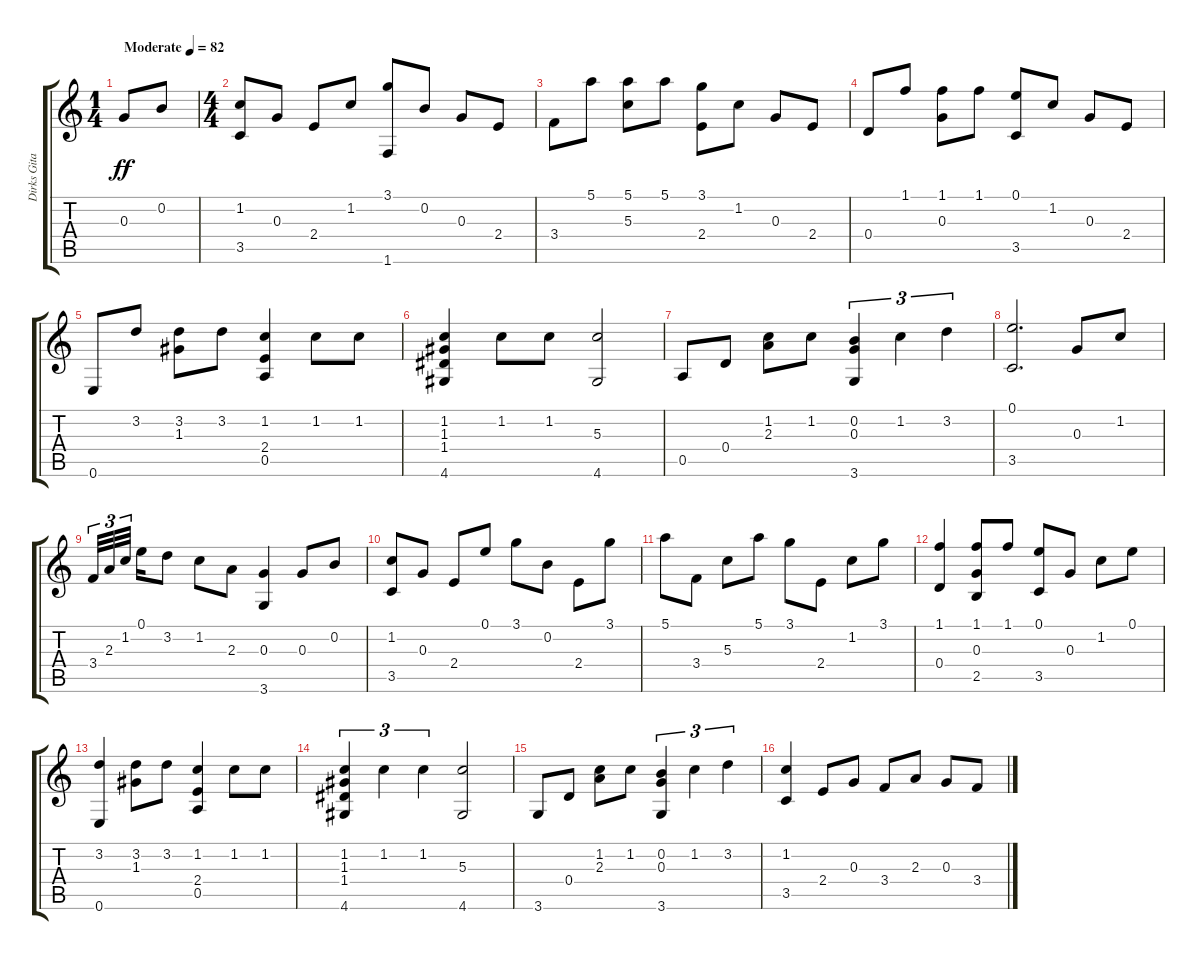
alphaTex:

\track ("Dirks Gitarre" "Dirks Gita") {instrument acousticguitarnylon}
\staff {score tabs}
\tuning (E4 B3 G3 D3 A2 E2) {hide}
\ts (1 4)
\tempo (82 "Moderate")
\clef g2
\ks c
0.3.8{dy ff instrument acousticguitarnylon} 0.2.8 |
\ts (4 4)
(1.2 3.5).8 0.3.8 2.4.8 1.2.8 (3.1 1.6).8 0.2.8 0.3.8 2.4.8 |
3.4.8 5.1.8 (5.1 5.3).8 5.1.8 (3.1 2.4).8 1.2.8 0.3.8 2.4.8 |
0.4.8 1.1.8 (1.1 0.3).8 1.1.8 (0.1 3.5).8 1.2.8 0.3.8 2.4.8 |
0.6.8 3.2.8 (3.2 1.3).8 3.2.8 (1.2 2.4 0.5).4 1.2.8 1.2.8 |
(1.2 1.3 1.4 4.6).4 1.2.8 1.2.8 (5.3 4.6).2 |
0.5.8 0.4.8 (1.2 2.3).8 1.2.8 (0.2 0.3 3.6).4{tu (3 2)} 1.2.4{tu (3 2)} 3.2.4{tu (3 2)} |
(0.1 3.5).2{d} 0.3.8 1.2.8 |
3.4.32{tu (3 2)} 2.3.32{tu (3 2)} 1.2.32{tu (3 2) beam splitsecondary} 0.1.16 3.2.8 1.2.8 2.3.8 (0.3 3.6).4 0.3.8 0.2.8 |
(1.2 3.5).8 0.3.8 2.4.8 0.1.8 3.1.8 0.2.8 2.4.8 3.1.8 |
5.1.8 3.4.8 5.3.8 5.1.8 3.1.8 2.4.8 1.2.8 3.1.8 |
(1.1 0.4).4 (1.1 0.3 2.5).8 1.1.8 (0.1 3.5).8 0.3.8 1.2.8 0.1.8 |
(3.2 0.6).4 (3.2 1.3).8 3.2.8 (1.2 2.4 0.5).4 1.2.8 1.2.8 |
(1.2 1.3 1.4 4.6).4{tu (3 2)} 1.2.4{tu (3 2)} 1.2.4{tu (3 2)} (5.3 4.6).2 |
3.6.8 0.4.8 (1.2 2.3).8 1.2.8 (0.2 0.3 3.6).4{tu (3 2)} 1.2.4{tu (3 2)} 3.2.4{tu (3 2)} |
(1.2 3.5).4 2.4.8 0.3.8 3.4.8 2.3.8 0.3.8 3.4.8
